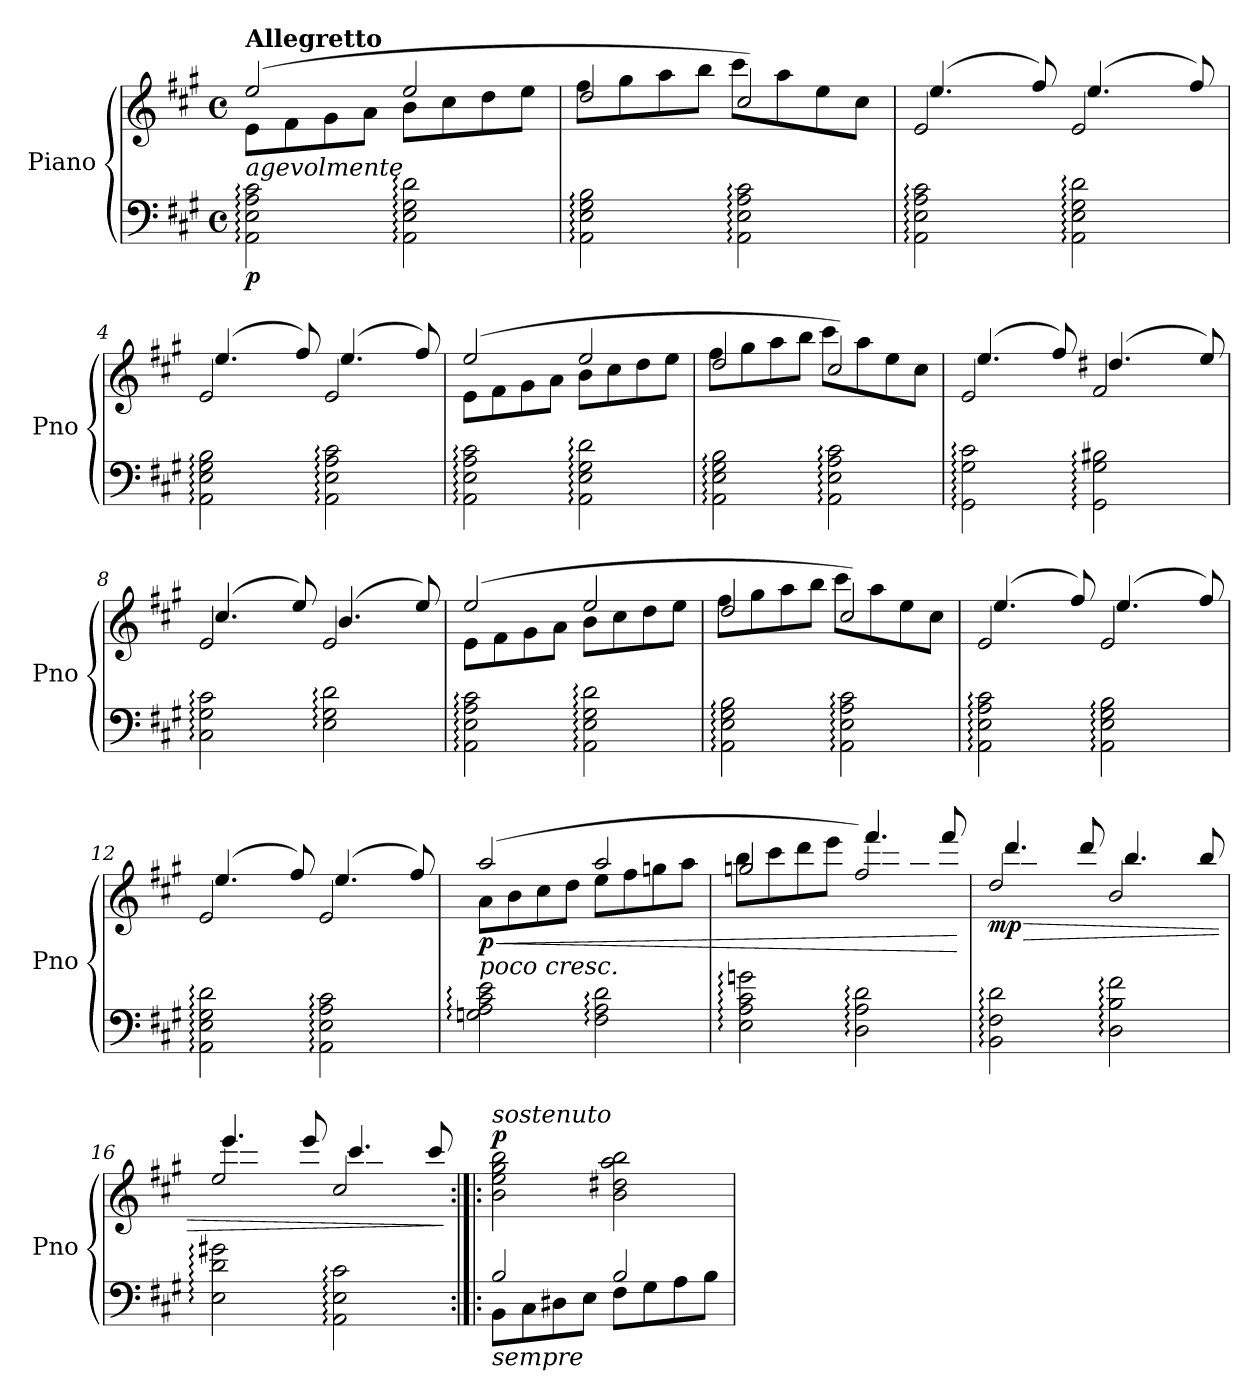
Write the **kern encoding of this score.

**kern	**kern	**dynam
*part1	*part1	*part1
*staff2	*staff1	*staff1/2
*I"Piano	*	*
*I'Pno	*	*
*clefF4	*clefG2	*
*k[f#c#g#]	*k[f#c#g#]	*
*M4/4	*M4/4	*
*met(c)	*met(c)	*
=1	=1	=1
*	*^	*
!	!LO:TX:a:B:t=Allegretto	!	!
!LO:TX:a:i:t=agevolmente	!	!	!
!	!	!	!LO:DY:b=2
2AA\: 2E\: 2A\: 2c#\:	(2ee/	8e\L	p
.	.	8f#\	.
.	.	8g#\	.
.	.	8a\J	.
2AA\: 2E\: 2G#\: 2d\:	2ee/	8b\L	.
.	.	8cc#\	.
.	.	8dd\	.
.	.	8ee\J	.
=2	=2	=2	=2
2AA\: 2E\: 2G#\: 2B\:	2dd/	8ff#\L	.
.	.	8gg#\	.
.	.	8aa\	.
.	.	8bb\J	.
2AA\: 2E\: 2A\: 2c#\:	2cc#/)	8ccc#\L	.
.	.	8aa\	.
.	.	8ee\	.
.	.	8cc#\J	.
=3	=3	=3	=3
*	*	*^	*
2AA\: 2E\: 2A\: 2c#\:	2e/	8ee\Lyy	(4.ee/	.
.	.	8cc#\	.	.
.	.	8a\	.	.
.	.	8ff#\J	8ff#/)	.
2AA\: 2E\: 2G#\: 2d\:	2e/	8ee\Lyy	(4.ee/	.
.	.	8b\	.	.
.	.	8g#\	.	.
.	.	8ff#\J	8ff#/)	.
=4	=4	=4	=4	=4
2AA\: 2E\: 2G#\: 2B\:	2e/	8ee\Lyy	(4.ee/	.
.	.	8dd\	.	.
.	.	8b\	.	.
.	.	8ff#\J	8ff#/)	.
2AA\: 2E\: 2A\: 2c#\:	2e/	8ee\Lyy	(4.ee/	.
.	.	8cc#\	.	.
.	.	8a\	.	.
.	.	8ff#\J	8ff#/)	.
*	*	*v	*v	*
!!LO:LB:g=z
=5	=5	=5	=5
2AA\: 2E\: 2A\: 2c#\:	(2ee/	8e\L	.
.	.	8f#\	.
.	.	8g#\	.
.	.	8a\J	.
2AA\: 2E\: 2G#\: 2d\:	2ee/	8b\L	.
.	.	8cc#\	.
.	.	8dd\	.
.	.	8ee\J	.
=6	=6	=6	=6
2AA\: 2E\: 2G#\: 2B\:	2dd/	8ff#\L	.
.	.	8gg#\	.
.	.	8aa\	.
.	.	8bb\J	.
2AA\: 2E\: 2A\: 2c#\:	2cc#/)	8ccc#\L	.
.	.	8aa\	.
.	.	8ee\	.
.	.	8cc#\J	.
=7	=7	=7	=7
*	*	*^	*
2GG#\: 2G#\: 2c#\:	2e/	8ee\Lyy	(4.ee/	.
.	.	8cc#\	.	.
.	.	8g#\	.	.
.	.	8ff#\J	8ff#/)	.
2GG#\: 2G#\: 2B#X\:	2f#/	8dd#X\Lyy	(4.dd#/	.
.	.	8b#X\	.	.
.	.	8g#\	.	.
.	.	8ee\J	8ee/)	.
=8	=8	=8	=8	=8
2C#\: 2G#\: 2c#\:	2e/	8cc#\Lyy	(4.cc#/	.
.	.	8g#\	.	.
.	.	8e\	.	.
.	.	8ee\J	8ee/)	.
2E\: 2G#\: 2d\:	2e/	8bn\Lyy	(4.b/	.
.	.	8g#\	.	.
.	.	8e\	.	.
.	.	8ee\J	8ee/)	.
*	*	*v	*v	*
!!LO:LB:g=z
=9	=9	=9	=9
2AA\: 2E\: 2A\: 2c#\:	(2ee/	8e\L	.
.	.	8f#\	.
.	.	8g#\	.
.	.	8a\J	.
2AA\: 2E\: 2G#\: 2d\:	2ee/	8b\L	.
.	.	8cc#\	.
.	.	8dd\	.
.	.	8ee\J	.
=10	=10	=10	=10
2AA\: 2E\: 2G#\: 2B\:	2dd/	8ff#\L	.
.	.	8gg#\	.
.	.	8aa\	.
.	.	8bb\J	.
2AA\: 2E\: 2A\: 2c#\:	2cc#/)	8ccc#\L	.
.	.	8aa\	.
.	.	8ee\	.
.	.	8cc#\J	.
=11	=11	=11	=11
*	*	*^	*
2AA\: 2E\: 2A\: 2c#\:	2e/	8ee\Lyy	(4.ee/	.
.	.	8cc#\	.	.
.	.	8a\	.	.
.	.	8ff#\J	8ff#/)	.
2AA\: 2E\: 2G#\: 2B\:	2e/	8ee\Lyy	(4.ee/	.
.	.	8dd\	.	.
.	.	8b\	.	.
.	.	8ff#\J	8ff#/)	.
=12	=12	=12	=12	=12
2AA\: 2E\: 2G#\: 2d\:	2e/	8ee\Lyy	(4.ee/	.
.	.	8b\	.	.
.	.	8g#\	.	.
.	.	8ff#\J	8ff#/)	.
2AA\: 2E\: 2A\: 2c#\:	2e/	8ee\Lyy	(4.ee/	.
.	.	8cc#\	.	.
.	.	8a\	.	.
.	.	8ff#\J	8ff#/)	.
!!LO:LB:g=z
=13	=13	=13	=13	=13
!	!LO:TX:b:i:t=poco cresc.	!	!	!
!	!	!	!	!LO:HP:b
!	!	!	!	!LO:DY:n=1:b
*	*	*v	*v	*
2Gn\: 2A\: 2c#\: 2e\:	(2aa/	8a\L	< p
.	.	8b\	.
.	.	8cc#\	.
.	.	8dd\J	.
2F#\: 2A\: 2d\:	2aa/	8ee\L	.
.	.	8ff#\	.
.	.	8ggn\	.
.	.	8aa\J	.
=14	=14	=14	=14
*	*	*^	*
2E\: 2A\: 2c#\: 2gn\:	2ggn/	8bb\L	2ryy	.
.	.	8ccc#\	.	.
.	.	8ddd\	.	.
.	.	8eee\J	.	.
2D\: 2A\: 2d\:	2ff#/	8fff#\Lyy)	4.fff#/	.
.	.	8ddd\	.	.
.	.	8aa\	.	.
.	.	8fff#\J	8fff#/	.
*	*v	*v	*v	*
.	.	[
=15	=15	=15
!	!LO:TX:b:i:t=dim.	!
!	!	!LO:HP:b
*	*^	*
*	*	*^	*
!	!	!	!	!LO:DY:n=1:b
2BB\: 2F#\: 2d\:	2dd/	8ddd\Lyy	4.ddd/	> mp
.	.	8bb\	.	.
.	.	8ff#\	.	.
.	.	8ddd\J	8ddd/	.
2D\: 2B\: 2f#\:	2b/	8bb\Lyy	4.bb/	.
.	.	8ff#\	.	.
.	.	8dd\	.	.
.	.	8bb\J	8bb/	.
=16	=16	=16	=16	=16
2E\: 2d\: 2g#X\:	2ee/	8eee\Lyy	4.eee/	.
.	.	8ccc#\	.	.
.	.	8gg#X\	.	.
.	.	8eee\J	8eee/	.
2AA\: 2E\: 2c#\:	2cc#/	8ccc#\Lyy	4.ccc#/	.
.	.	8aa\	.	.
.	.	8ee\	.	.
.	.	8ccc#\J	8ccc#/	.
*	*v	*v	*v	*
.	.	]
!!LO:LB:g=z
=17:|!|:	=17:|!|:	=17:|!|:
*^	*	*
!	!	!LO:TX:a:i:t=sostenuto	!
!LO:TX:b:i:t=sempre	!	!	!
!	!	!	!LO:DY:a
2B/	8BB\L	2b\ 2ee\ 2gg#\ 2bb\	p
.	8C#\	.	.
.	8D#X\	.	.
.	8E\J	.	.
2B/	8F#\L	2b\ 2dd#X\ 2aa\ 2bb\	.
.	8G#\	.	.
.	8A\	.	.
.	8B\J	.	.
*v	*v	*	*
=	=	=
*-	*-	*-
